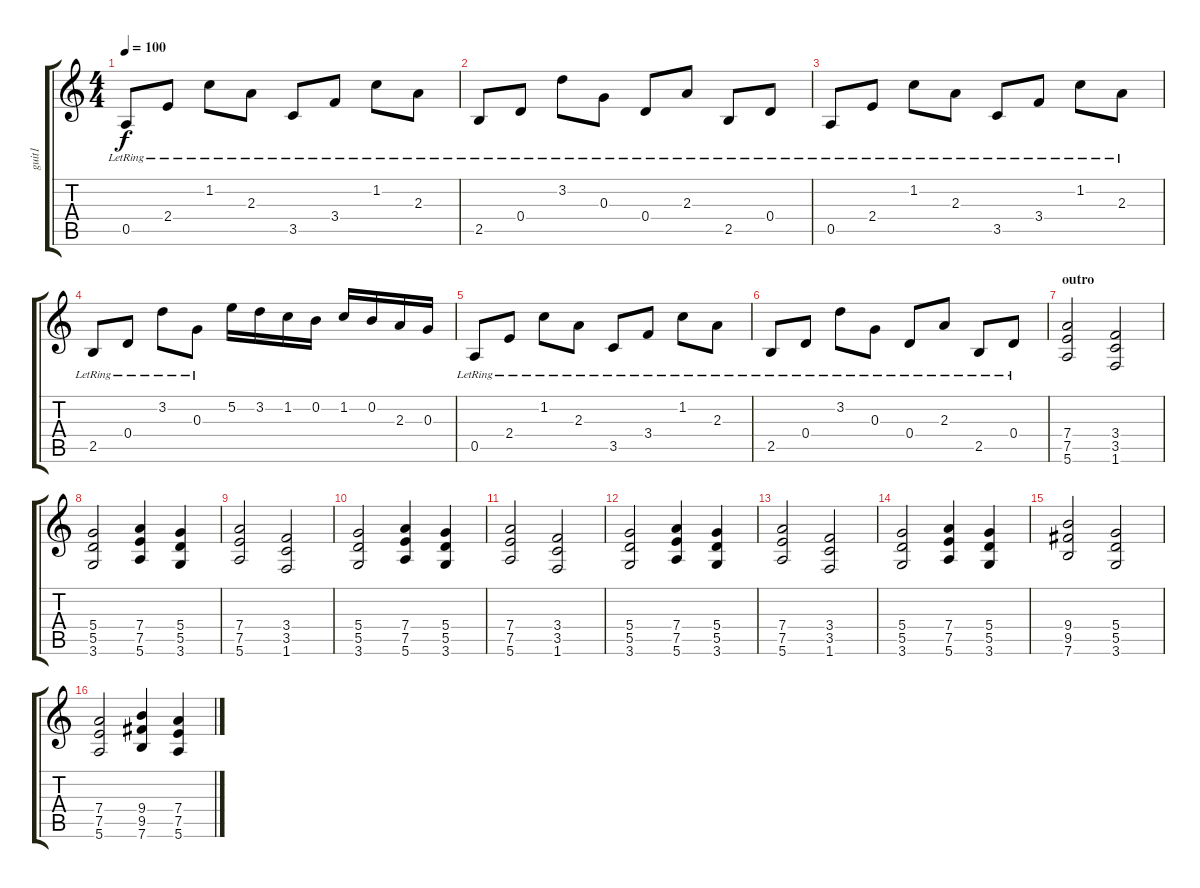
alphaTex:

\track ("guit1" "guit1") {instrument distortionguitar}
\staff {score tabs}
\tuning (E4 B3 G3 D3 A2 E2) {hide}
\ts (4 4)
\tempo 100
\clef g2
\ks c
0.5{lr}.8{dy f instrument acousticguitarsteel} 2.4{lr}.8 1.2{lr}.8 2.3{lr}.8 3.5{lr}.8 3.4{lr}.8 1.2{lr}.8 2.3{lr}.8 |
2.5{lr}.8 0.4{lr}.8 3.2{lr}.8 0.3{lr}.8 0.4{lr}.8 2.3{lr}.8 2.5{lr}.8 0.4{lr}.8 |
0.5{lr}.8{instrument acousticguitarsteel} 2.4{lr}.8 1.2{lr}.8 2.3{lr}.8 3.5{lr}.8 3.4{lr}.8 1.2{lr}.8 2.3{lr}.8 |
2.5{lr}.8 0.4{lr}.8 3.2{lr}.8 0.3{lr}.8 5.2.16{instrument distortionguitar} 3.2.16 1.2.16 0.2.16 1.2.16 0.2.16 2.3.16 0.3.16 |
0.5{lr}.8{instrument acousticguitarsteel} 2.4{lr}.8 1.2{lr}.8 2.3{lr}.8 3.5{lr}.8 3.4{lr}.8 1.2{lr}.8 2.3{lr}.8 |
2.5{lr}.8 0.4{lr}.8 3.2{lr}.8 0.3{lr}.8 0.4{lr}.8 2.3{lr}.8 2.5{lr}.8 0.4{lr}.8 |
\section ("" "outro ")
(7.4 7.5 5.6).2{instrument distortionguitar} (3.4 3.5 1.6).2 |
(5.4 5.5 3.6).2 (7.4 7.5 5.6).4 (5.4 5.5 3.6).4 |
(7.4 7.5 5.6).2 (3.4 3.5 1.6).2 |
(5.4 5.5 3.6).2 (7.4 7.5 5.6).4 (5.4 5.5 3.6).4 |
(7.4 7.5 5.6).2 (3.4 3.5 1.6).2 |
(5.4 5.5 3.6).2 (7.4 7.5 5.6).4 (5.4 5.5 3.6).4 |
(7.4 7.5 5.6).2 (3.4 3.5 1.6).2 |
(5.4 5.5 3.6).2 (7.4 7.5 5.6).4 (5.4 5.5 3.6).4 |
(9.4 9.5 7.6).2 (5.4 5.5 3.6).2 |
(7.4 7.5 5.6).2 (9.4 9.5 7.6).4 (7.4 7.5 5.6).4
